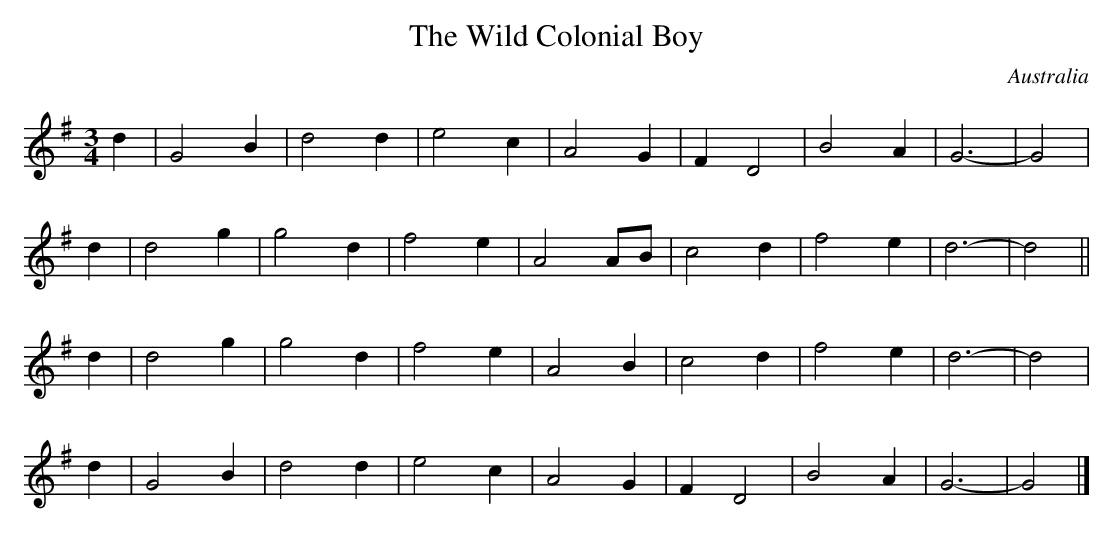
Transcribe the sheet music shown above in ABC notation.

X:1
T: The Wild Colonial Boy
L:1/4
M:3/4
O:Australia
K:G major
d | G2B | d2d | e2c | A2G | FD2 | B2A | G3- | G2 |
d | d2g | g2d | f2e | A2A/2B/2 | c2d | f2e | d3- | d2 ||
d | d2g | g2d | f2e | A2B | c2d | f2e | d3- | d2 |
d | G2B | d2d | e2c | A2G | FD2 | B2A | G3- | G2 |]
